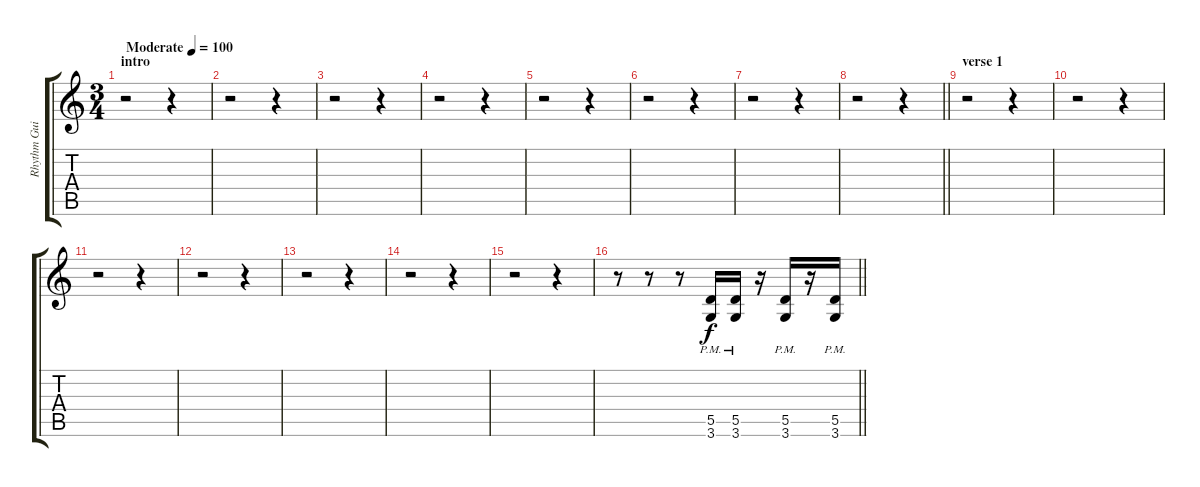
\track ("Rhythm Guitar R" "Rhythm Gui") {instrument overdrivenguitar}
\staff {score tabs}
\tuning (E4 B3 G3 D3 A2 E2) {hide}
\ts (3 4)
\section ("" "intro")
\tempo (100 "Moderate")
\clef g2
\ks c
r.2{dy f instrument overdrivenguitar} r.4 |
r.2 r.4 |
r.2 r.4 |
r.2 r.4 |
r.2 r.4 |
r.2 r.4 |
r.2 r.4 |
\barLineRight lightlight
r.2 r.4 |
\section ("" "verse 1")
r.2 r.4 |
r.2 r.4 |
r.2 r.4 |
r.2 r.4 |
r.2 r.4 |
r.2 r.4 |
r.2 r.4 |
\barLineRight lightlight
r.8 r.8 r.8 (5.5{pm} 3.6).16 (5.5{pm} 3.6).16 r.16 (5.5{pm} 3.6).16 r.16 (5.5{pm} 3.6).16
